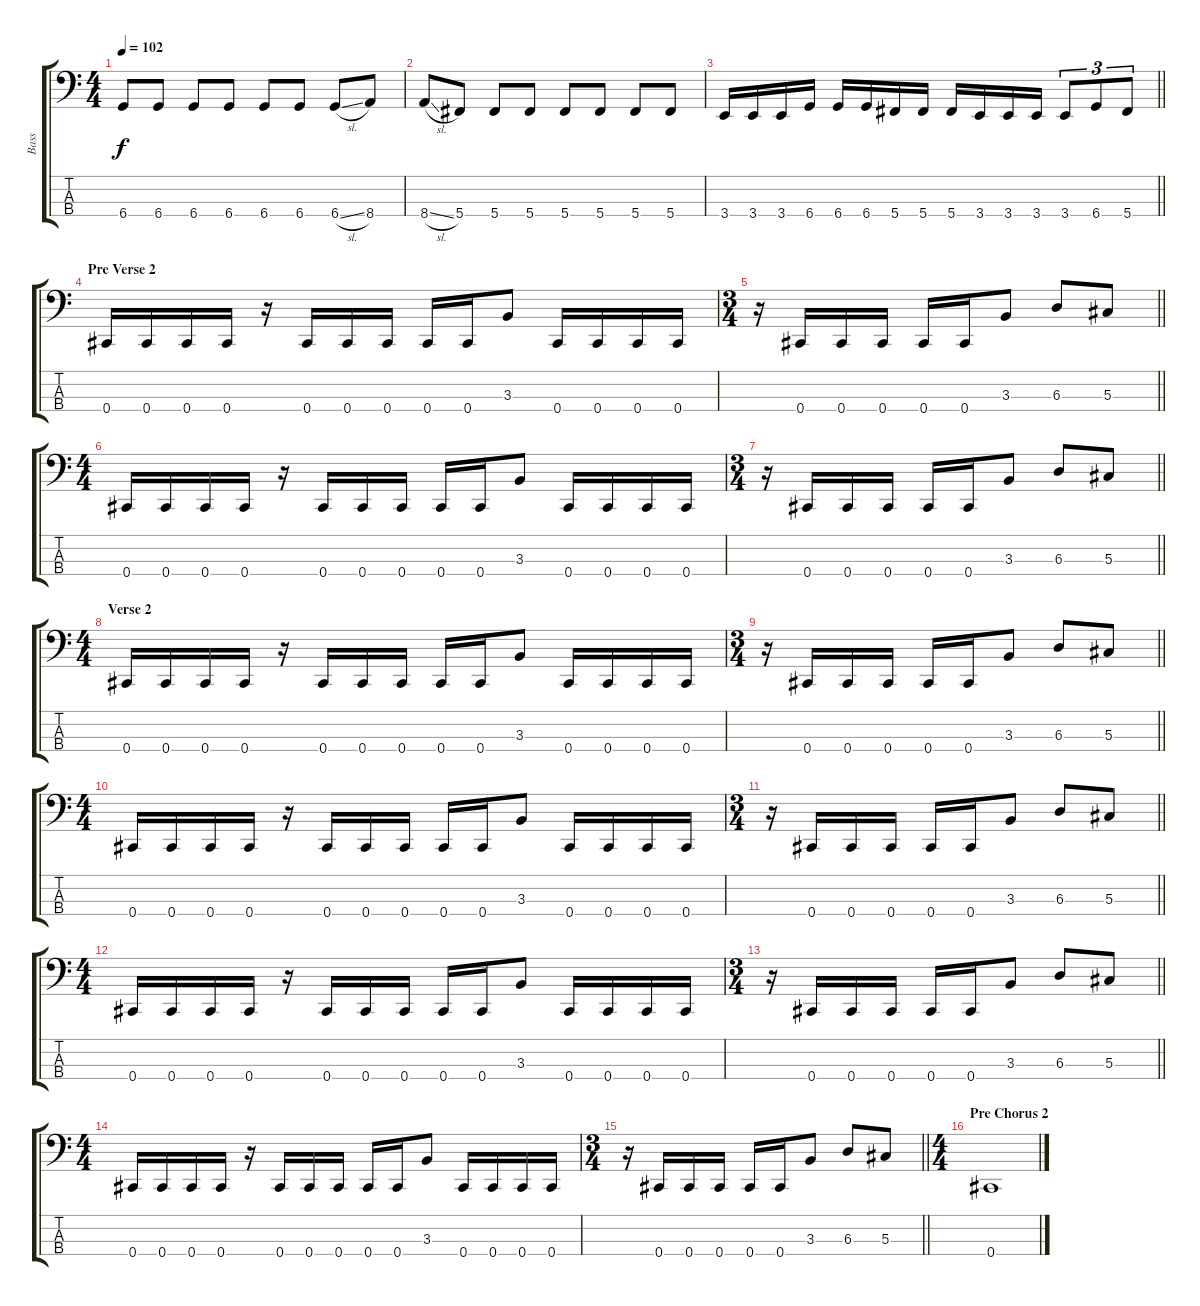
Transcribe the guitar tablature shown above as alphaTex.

\track ("Bass" "Bass") {instrument electricbassfinger}
\staff {score tabs}
\tuning (Gb2 Db2 Ab1 Db1) {hide}
\ts (4 4)
\tempo 102
\clef f4
\ks c
6.4.8{dy f} 6.4.8 6.4.8 6.4.8 6.4.8 6.4.8 6.4{sl}.8 8.4.8 |
8.4{sl}.8 5.4.8 5.4.8 5.4.8 5.4.8 5.4.8 5.4.8 5.4.8 |
\barLineRight lightlight
3.4.16 3.4.16 3.4.16 6.4.16 6.4.16 6.4.16 5.4.16 5.4.16 5.4.16 3.4.16 3.4.16 3.4.16 3.4.8{tu (3 2)} 6.4.8{tu (3 2)} 5.4.8{tu (3 2)} |
\section ("" "Pre Verse 2")
0.4.16 0.4.16 0.4.16 0.4.16 r.16 0.4.16 0.4.16 0.4.16 0.4.16 0.4.16 3.3.8 0.4.16 0.4.16 0.4.16 0.4.16 |
\ts (3 4)
\barLineRight lightlight
r.16 0.4.16 0.4.16 0.4.16 0.4.16 0.4.16 3.3.8 6.3.8 5.3.8 |
\ts (4 4)
0.4.16 0.4.16 0.4.16 0.4.16 r.16 0.4.16 0.4.16 0.4.16 0.4.16 0.4.16 3.3.8 0.4.16 0.4.16 0.4.16 0.4.16 |
\ts (3 4)
\barLineRight lightlight
r.16 0.4.16 0.4.16 0.4.16 0.4.16 0.4.16 3.3.8 6.3.8 5.3.8 |
\ts (4 4)
\section ("" "Verse 2")
0.4.16 0.4.16 0.4.16 0.4.16 r.16 0.4.16 0.4.16 0.4.16 0.4.16 0.4.16 3.3.8 0.4.16 0.4.16 0.4.16 0.4.16 |
\ts (3 4)
\barLineRight lightlight
r.16 0.4.16 0.4.16 0.4.16 0.4.16 0.4.16 3.3.8 6.3.8 5.3.8 |
\ts (4 4)
0.4.16 0.4.16 0.4.16 0.4.16 r.16 0.4.16 0.4.16 0.4.16 0.4.16 0.4.16 3.3.8 0.4.16 0.4.16 0.4.16 0.4.16 |
\ts (3 4)
\barLineRight lightlight
r.16 0.4.16 0.4.16 0.4.16 0.4.16 0.4.16 3.3.8 6.3.8 5.3.8 |
\ts (4 4)
0.4.16 0.4.16 0.4.16 0.4.16 r.16 0.4.16 0.4.16 0.4.16 0.4.16 0.4.16 3.3.8 0.4.16 0.4.16 0.4.16 0.4.16 |
\ts (3 4)
\barLineRight lightlight
r.16 0.4.16 0.4.16 0.4.16 0.4.16 0.4.16 3.3.8 6.3.8 5.3.8 |
\ts (4 4)
0.4.16 0.4.16 0.4.16 0.4.16 r.16 0.4.16 0.4.16 0.4.16 0.4.16 0.4.16 3.3.8 0.4.16 0.4.16 0.4.16 0.4.16 |
\ts (3 4)
\barLineRight lightlight
r.16 0.4.16 0.4.16 0.4.16 0.4.16 0.4.16 3.3.8 6.3.8 5.3.8 |
\ts (4 4)
\section ("" "Pre Chorus 2")
0.4.1
